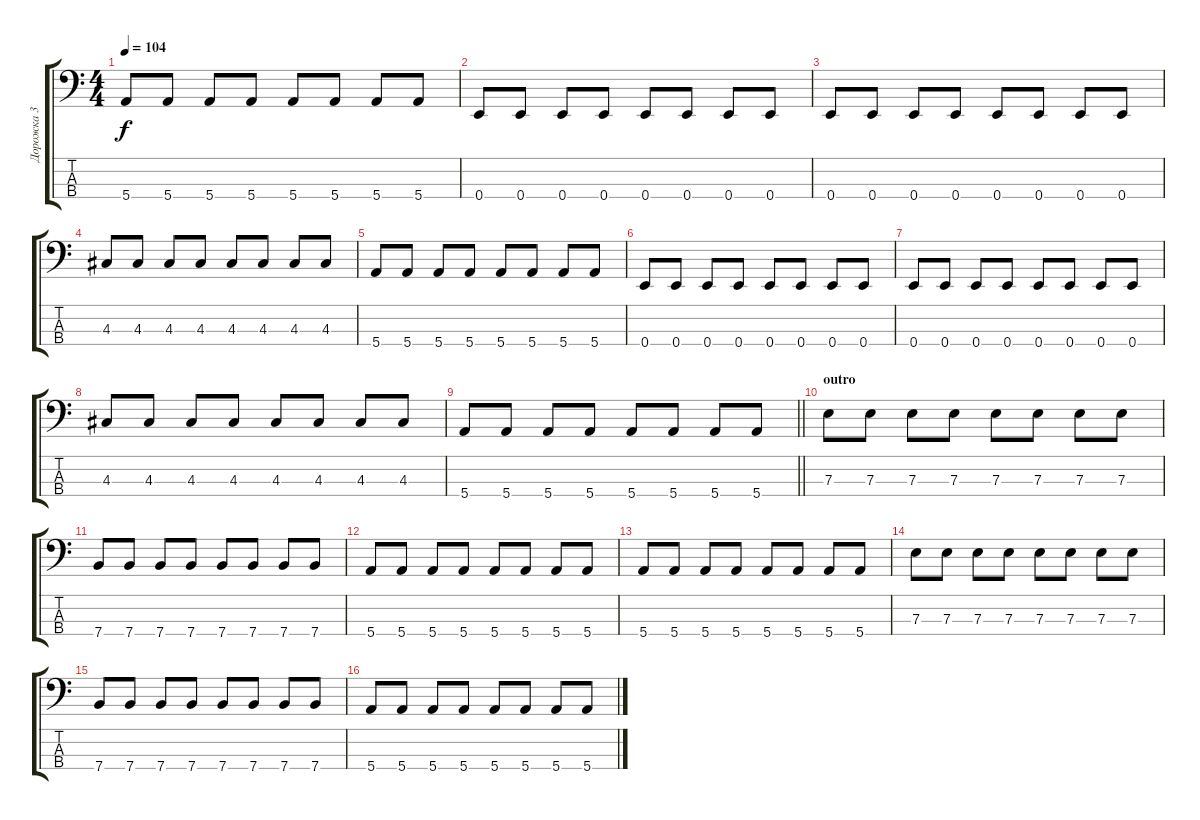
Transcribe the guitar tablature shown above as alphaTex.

\track ("Дорожка 3" "Дорожка 3") {instrument electricbassfinger}
\staff {score tabs}
\tuning (G2 D2 A1 E1) {hide}
\ts (4 4)
\tempo 104
\clef f4
\ks c
5.4.8{dy f} 5.4.8 5.4.8 5.4.8 5.4.8 5.4.8 5.4.8 5.4.8 |
0.4.8 0.4.8 0.4.8 0.4.8 0.4.8 0.4.8 0.4.8 0.4.8 |
0.4.8 0.4.8 0.4.8 0.4.8 0.4.8 0.4.8 0.4.8 0.4.8 |
4.3.8 4.3.8 4.3.8 4.3.8 4.3.8 4.3.8 4.3.8 4.3.8 |
5.4.8 5.4.8 5.4.8 5.4.8 5.4.8 5.4.8 5.4.8 5.4.8 |
0.4.8 0.4.8 0.4.8 0.4.8 0.4.8 0.4.8 0.4.8 0.4.8 |
0.4.8 0.4.8 0.4.8 0.4.8 0.4.8 0.4.8 0.4.8 0.4.8 |
4.3.8 4.3.8 4.3.8 4.3.8 4.3.8 4.3.8 4.3.8 4.3.8 |
\barLineRight lightlight
5.4.8 5.4.8 5.4.8 5.4.8 5.4.8 5.4.8 5.4.8 5.4.8 |
\section ("" "outro")
7.3.8 7.3.8 7.3.8 7.3.8 7.3.8 7.3.8 7.3.8 7.3.8 |
7.4.8 7.4.8 7.4.8 7.4.8 7.4.8 7.4.8 7.4.8 7.4.8 |
5.4.8 5.4.8 5.4.8 5.4.8 5.4.8 5.4.8 5.4.8 5.4.8 |
5.4.8 5.4.8 5.4.8 5.4.8 5.4.8 5.4.8 5.4.8 5.4.8 |
7.3.8 7.3.8 7.3.8 7.3.8 7.3.8 7.3.8 7.3.8 7.3.8 |
7.4.8 7.4.8 7.4.8 7.4.8 7.4.8 7.4.8 7.4.8 7.4.8 |
5.4.8 5.4.8 5.4.8 5.4.8 5.4.8 5.4.8 5.4.8 5.4.8
